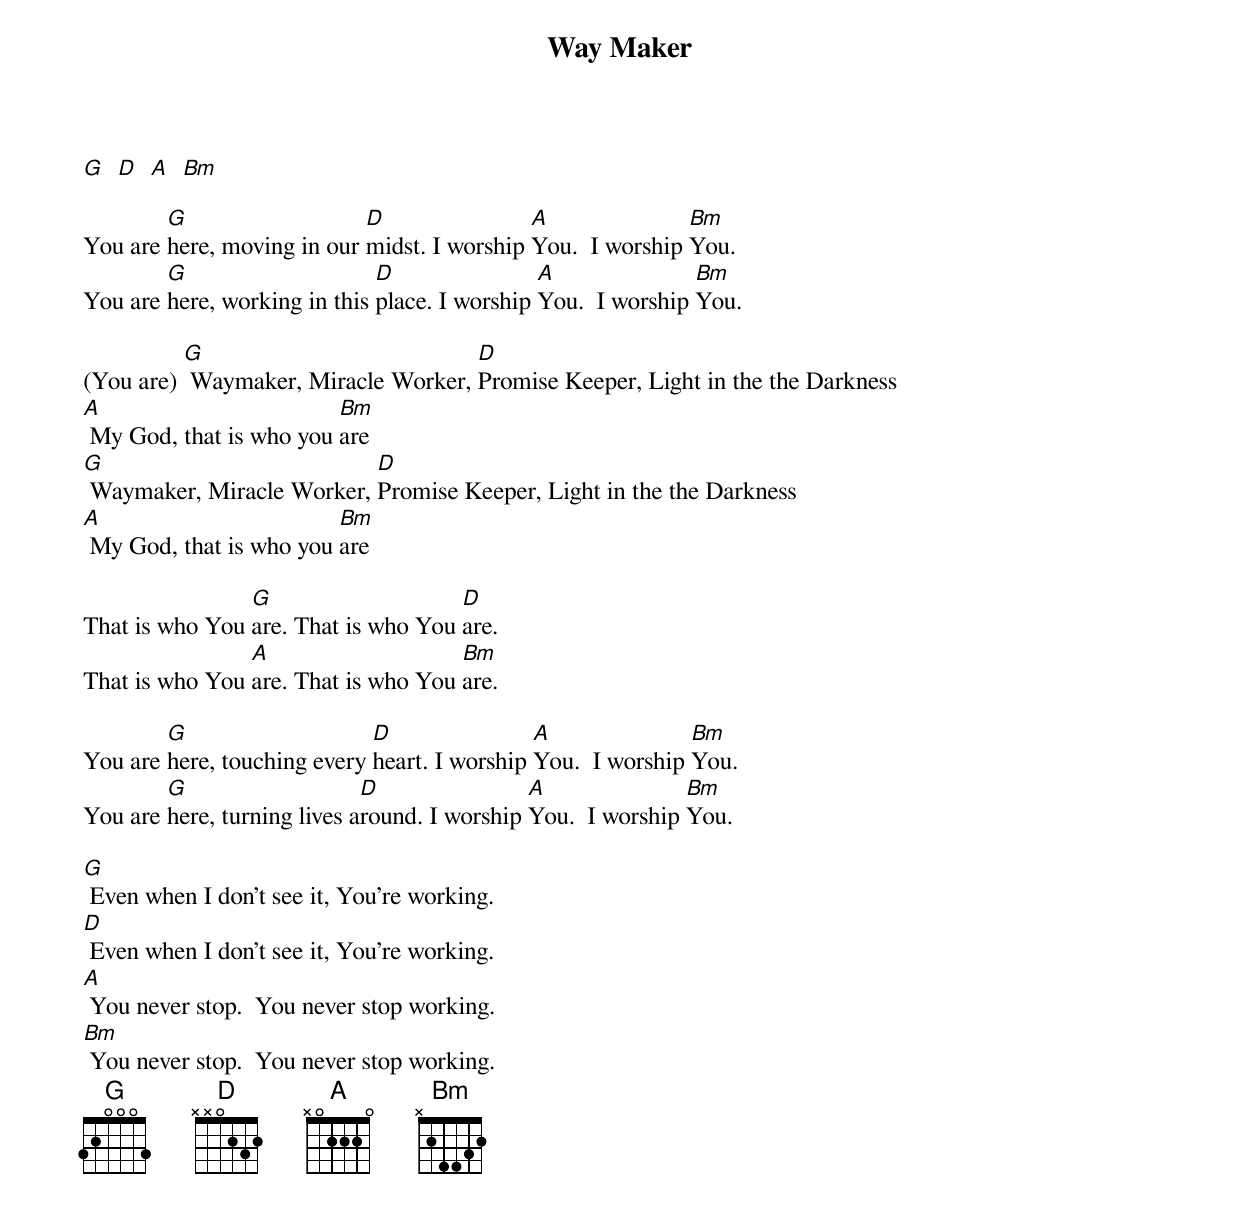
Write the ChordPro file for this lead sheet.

{title: Way Maker}
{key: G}
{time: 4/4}
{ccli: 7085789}
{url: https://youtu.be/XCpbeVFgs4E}
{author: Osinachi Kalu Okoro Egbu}
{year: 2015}
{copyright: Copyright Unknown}

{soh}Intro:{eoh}
[G]  [D]  [A]  [Bm]

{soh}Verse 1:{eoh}
You are [G]here, moving in our [D]midst. I worship [A]You.  I worship [Bm]You.
You are [G]here, working in this [D]place. I worship [A]You.  I worship [Bm]You.

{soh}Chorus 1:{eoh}
(You are) [G] Waymaker, Miracle Worker, [D]Promise Keeper, Light in the the Darkness
[A] My God, that is who you [Bm]are
[G] Waymaker, Miracle Worker, [D]Promise Keeper, Light in the the Darkness
[A] My God, that is who you [Bm]are

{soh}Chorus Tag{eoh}
That is who You [G]are. That is who You [D]are.
That is who You [A]are. That is who You [Bm]are.

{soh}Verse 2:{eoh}
You are [G]here, touching every [D]heart. I worship [A]You.  I worship [Bm]You.
You are [G]here, turning lives a[D]round. I worship [A]You.  I worship [Bm]You.

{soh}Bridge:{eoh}
[G] Even when I don't see it, You're working.
[D] Even when I don't see it, You're working.
[A] You never stop.  You never stop working.
[Bm] You never stop.  You never stop working.
